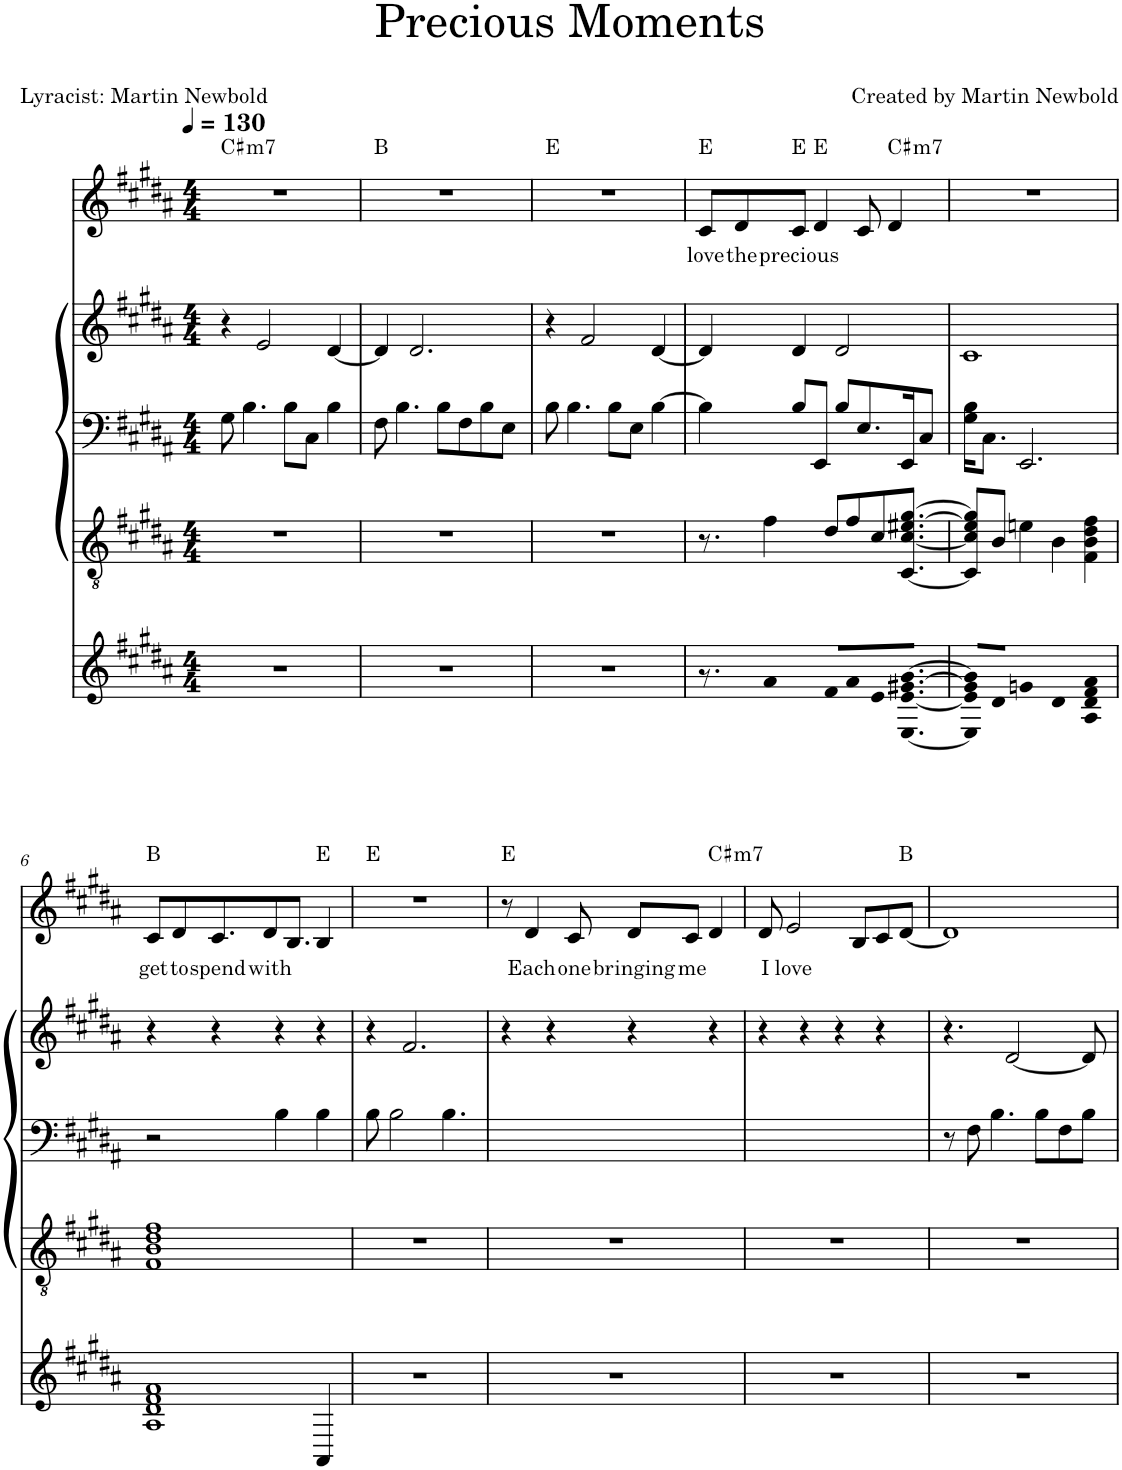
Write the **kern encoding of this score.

**kern	**kern	**kern	**kern	**kern	**text	**harte
*part4	*part3	*part2	*part2	*part1	*part1	*part1
*staff5	*staff4	*staff3	*staff2	*staff1	*staff1	*
*I"Piano	*I"Piano	*I"Piano	*	*I"Piano	*	*
*I'Pno	*I'Pno	*I'Pno	*	*I'Pno	*	*
*stria6	*	*	*	*	*	*
*clefG2	*clefGv2	*clefF4	*clefG2	*clefG2	*	*
*k[f#c#g#d#a#]	*k[f#c#g#d#a#]	*k[f#c#g#d#a#]	*k[f#c#g#d#a#]	*k[f#c#g#d#a#]	*	*
*B:	*B:	*B:	*B:	*B:	*	*
*M4/4	*M4/4	*M4/4	*M4/4	*M4/4	*	*
*MM130	*MM130	*MM130	*MM130	*MM130	*	*
=1X	=1X	=1X	=1X	=1X	=1X	=1X
!	!	!	!	!	!	!LO:H:kt=m7
1r	1r	8G#\	4r	1r	.	C#:min7
.	.	4.B\	.	.	.	.
.	.	.	2e/	.	.	.
.	.	8B\L	.	.	.	.
.	.	8C#\J	.	.	.	.
.	.	4B\	[4d#/	.	.	.
=2	=2	=2	=2	=2	=2	=2
1r	1r	8F#\	4d#/]	1r	.	B:maj
.	.	4.B\	.	.	.	.
.	.	.	2.d#/	.	.	.
.	.	8B\L	.	.	.	.
.	.	8F#\	.	.	.	.
.	.	8B\	.	.	.	.
.	.	8E\J	.	.	.	.
=3	=3	=3	=3	=3	=3	=3
1r	1r	8B\	4r	1r	.	E:maj
.	.	4.B\	.	.	.	.
.	.	.	2f#/	.	.	.
.	.	8B\L	.	.	.	.
.	.	8E\J	.	.	.	.
.	.	[4B\	[4d#/	.	.	.
=4	=4	=4	=4	=4	=4	=4
!	!	!	!	!	!LO:LY:b	!
8.r	8.r	4B\]	4d#/]	8c#/L	love	E:maj
!	!	!	!	!	!LO:LY:b	!
.	.	.	.	8d#/	the	.
4f#	4f#\	.	.	.	.	.
!	!	!	!	!	!LO:LY:b	!
.	.	8B/L	4d#/	8c#/J	precious	E:maj
.	.	8EE/J	.	4d#/	.	E:maj
8d#L	8d#/L	.	.	.	.	.
.	.	8B/L	2d#/	.	.	.
8f#	8f#/	.	.	.	.	.
.	.	8.E/	.	8c#/	.	.
8c#	8c#/	.	.	.	.	.
!	!	!	!	!	!	!LO:H:kt=m7
.	.	.	.	4d#/	.	C#:min7
[8.C# [8.c# [8.e#X [8.g#J	[8.C#/ [8.c#/ [8.e#X/ [8.g#/J	16EE/K	.	.	.	.
.	.	8C#/J	.	.	.	.
=5	=5	=5	=5	=5	=5	=5
8C#] 8c#] 8e#] 8g#]L	8C#/] 8c#/] 8e#/] 8g#/]L	16G#\ 16B\KL	1c#	1r	.	.
.	.	8.C#\J	.	.	.	.
8BJ	8B/J	.	.	.	.	.
4en	4en\	2.EE/	.	.	.	.
4B	4B\	.	.	.	.	.
4F# 4B 4d# 4f#	4F#\ 4B\ 4d#\ 4f#\	.	.	.	.	.
!!LO:LB:g=z
=6	=6	=6	=6	=6	=6	=6
!	!	!	!	!	!LO:LY:b	!
1F# 1B 1d# 1f#	1F# 1B 1d# 1f#	2r	4r	8c#/L	get	B:maj
!	!	!	!	!	!LO:LY:b	!
.	.	.	.	8d#/	to	.
!	!	!	!	!	!LO:LY:b	!
.	.	.	4r	8.c#/	spend	.
!	!	!	!	!	!LO:LY:b	!
.	.	.	.	8d#/	with	.
.	.	4B\	4r	.	.	.
.	.	.	.	8.B/J	.	.
.	.	4B\	4r	4B/	.	E:maj
4FF#/	4ryy	4ryy	4ryy	4ryy	.	.
=7	=7	=7	=7	=7	=7	=7
1r	1r	8B\	4r	1r	.	E:maj
.	.	2B\	.	.	.	.
.	.	.	2.f#/	.	.	.
.	.	4.B\	.	.	.	.
=8	=8	=8	=8	=8	=8	=8
1r	1r	1ryy	4r	8r	.	E:maj
!	!	!	!	!	!LO:LY:b	!
.	.	.	.	4d#/	Each	.
.	.	.	4r	.	.	.
!	!	!	!	!	!LO:LY:b	!
.	.	.	.	8c#/	one	.
!	!	!	!	!	!LO:LY:b	!
.	.	.	4r	8d#/L	bringing	.
!	!	!	!	!	!LO:LY:b	!
.	.	.	.	8c#/J	me	.
!	!	!	!	!	!	!LO:H:kt=m7
.	.	.	4r	4d#/	.	C#:min7
=9	=9	=9	=9	=9	=9	=9
!	!	!	!	!	!LO:LY:b	!
1r	1r	1ryy	4r	8d#/	I	.
!	!	!	!	!	!LO:LY:b	!
.	.	.	.	2e/	love	.
.	.	.	4r	.	.	.
.	.	.	4r	.	.	.
.	.	.	.	8B/L	.	.
.	.	.	4r	8c#/	.	.
.	.	.	.	[8d#/J	.	B:maj
=10	=10	=10	=10	=10	=10	=10
1r	1r	8r	4.r	1d#]	.	.
.	.	8F#\	.	.	.	.
.	.	4.B\	.	.	.	.
.	.	.	[2d#/	.	.	.
.	.	8B\L	.	.	.	.
.	.	8F#\	.	.	.	.
.	.	8B\J	8d#/]	.	.	.
=	=	=	=	=	=	=
*-	*-	*-	*-	*-	*-	*-
